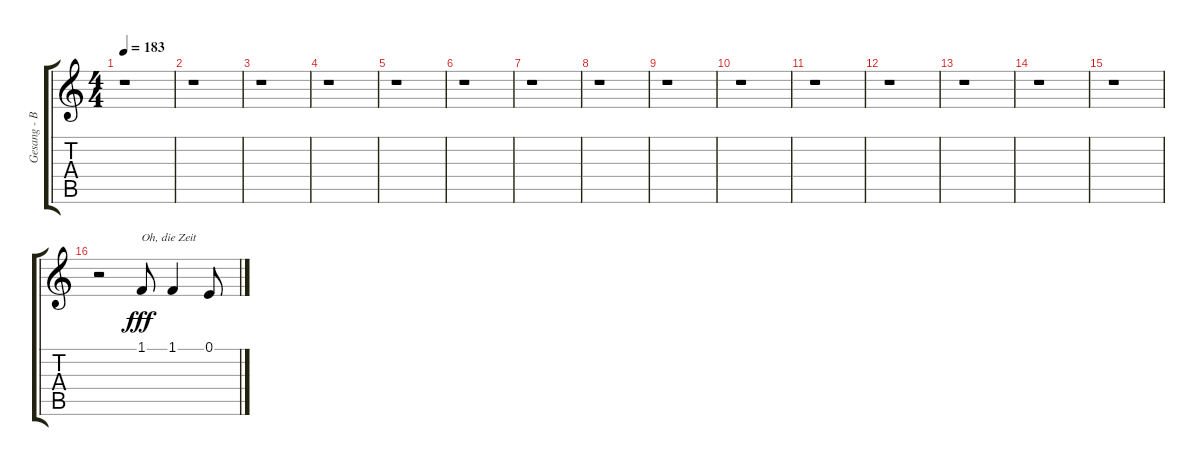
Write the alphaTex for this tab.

\track ("Gesang - Bela B." "Gesang - B") {instrument tenorsax}
\staff {score tabs}
\tuning (E4 B3 G3 D3 A2 D2) {hide}
\ts (4 4)
\tempo 183
\clef g2
\ks c
r.1{dy fff} |
r.1 |
r.1 |
r.1 |
r.1 |
r.1 |
r.1 |
r.1 |
r.1 |
r.1 |
r.1 |
r.1 |
r.1 |
r.1 |
r.1 |
r.2 1.1.8{txt "Oh, die Zeit"} 1.1.4 0.1.8
